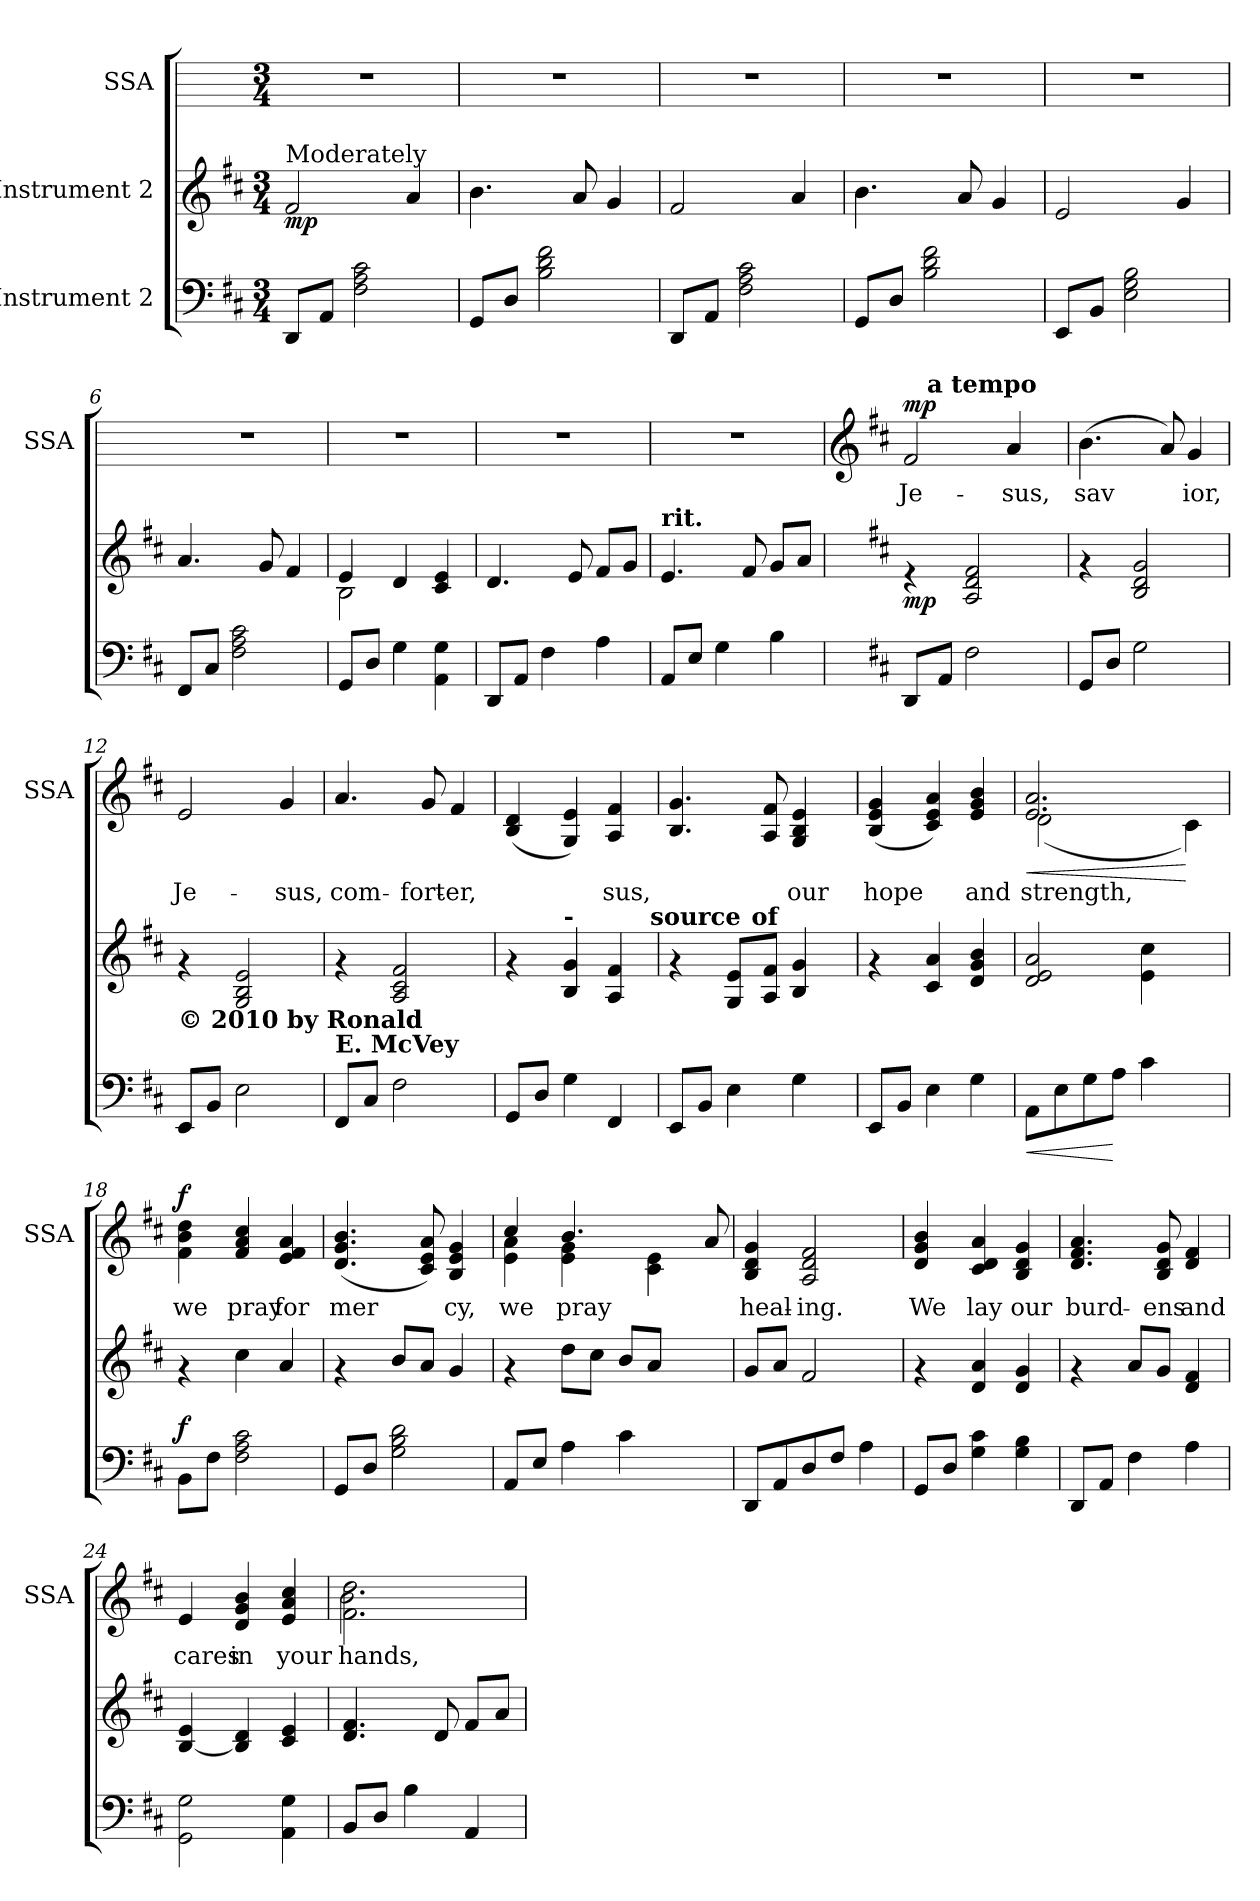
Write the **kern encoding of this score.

**kern	**dynam	**kern	**dynam	**kern	**text	**dynam
*part3	*part3	*part2	*part2	*part1	*part1	*part1
*staff3	*staff3	*staff2	*staff2	*staff1	*staff1	*staff1
*I"Instrument 2	*	*I"Instrument 2	*	*I"SSA	*	*
*	*	*	*	*I'SSA	*	*
!!LO:PB:g=z
*stria5	*	*stria5	*	*stria5	*	*
*clefF4	*	*clefG2	*	*	*	*
*k[f#c#]	*	*k[f#c#]	*	*k[]	*	*
*D:	*	*D:	*	*C:	*	*
*M3/4	*	*M3/4	*	*M3/4	*	*
*MM92	*	*MM92	*	*MM92	*	*
=1	=1	=1	=1	=1	=1	=1
!	!	!LO:TX:a:t=Moderately	!	!	!	!
!	!	!	!LO:DY:b	!	!	!
8DD/L	.	2f#/	mp	2.r	.	.
8AA/J	.	.	.	.	.	.
2A\ 2F#\ 2c#\	.	.	.	.	.	.
.	.	4a/	.	.	.	.
=2	=2	=2	=2	=2	=2	=2
8GG/L	.	4.b\	.	2.r	.	.
8D/J	.	.	.	.	.	.
2f#\ 2B\ 2d\	.	.	.	.	.	.
.	.	8a/	.	.	.	.
.	.	4g/	.	.	.	.
=3	=3	=3	=3	=3	=3	=3
8DD/L	.	2f#/	.	2.r	.	.
8AA/J	.	.	.	.	.	.
2A\ 2F#\ 2c#\	.	.	.	.	.	.
.	.	4a/	.	.	.	.
=4	=4	=4	=4	=4	=4	=4
8GG/L	.	4.b\	.	2.r	.	.
8D/J	.	.	.	.	.	.
2f#\ 2B\ 2d\	.	.	.	.	.	.
.	.	8a/	.	.	.	.
.	.	4g/	.	.	.	.
=5	=5	=5	=5	=5	=5	=5
8EE/L	.	2e/	.	2.r	.	.
8BB/J	.	.	.	.	.	.
2B\ 2G\ 2E\	.	.	.	.	.	.
.	.	4g/	.	.	.	.
!!LO:LB:g=z
=6	=6	=6	=6	=6	=6	=6
8FF#/L	.	4.a/	.	2.r	.	.
8C#/J	.	.	.	.	.	.
2A\ 2F#\ 2c#\	.	.	.	.	.	.
.	.	8g/	.	.	.	.
.	.	4f#/	.	.	.	.
=7	=7	=7	=7	=7	=7	=7
*	*	*^	*	*	*	*
8GG/L	.	4e/	2B\	.	2.r	.	.
8D/J	.	.	.	.	.	.	.
4G\	.	4d/	.	.	.	.	.
4G\ 4AA\	.	4c#/ 4e/	4ryy	.	.	.	.
*	*	*v	*v	*	*	*	*
=8	=8	=8	=8	=8	=8	=8
8DD/L	.	4.d/	.	2.r	.	.
8AA/J	.	.	.	.	.	.
4F#\	.	.	.	.	.	.
.	.	8e/	.	.	.	.
4A\	.	8f#/L	.	.	.	.
.	.	8g/J	.	.	.	.
=9	=9	=9	=9	=9	=9	=9
!	!	!LO:TX:a:B:t=rit.	!	!	!	!
8AA/L	.	4.e/	.	2.r	.	.
8E/J	.	.	.	.	.	.
4G\	.	.	.	.	.	.
.	.	8f#/	.	.	.	.
4B\	.	8g/L	.	.	.	.
.	.	8a/J	.	.	.	.
!!LO:LB:g=z
=10	=10	=10	=10	=10	=10	=10
*	*	*	*	*clefG2	*	*
*	*	*	*	*k[f#c#]	*	*
*	*	*	*	*D:	*	*
!	!	!	!LO:DY:b	!	!LO:LY:b:cj	!LO:DY:a
*	*	*	*	*^	*	*
8DD/L	.	4re	mp	2f#/	16.ryy	Je-	mp
!	!	!	!	!	!LO:TX:a:B:t=a tempo	!	!
.	.	.	.	.	2ryy	.	.
8AA/J	.	.	.	.	.	.	.
2F#\	.	2f#/ 2d/ 2A/	.	.	.	.	.
!	!	!	!	!	!	!LO:LY:b:cj	!
.	.	.	.	4a/	.	-sus,	.
.	.	.	.	.	8ryy	.	.
.	.	.	.	.	32ryy	.	.
=11	=11	=11	=11	=11	=11	=11	=11
!	!	!	!	!	!	!LO:LY:b:cj	!
*	*	*	*	*v	*v	*	*
8GG/L	.	4rf	.	(>4.b\	sav-	.
8D/J	.	.	.	.	.	.
2G\	.	2d/ 2B/ 2g/	.	.	.	.
!	!	!	!	!	!LO:LY:b:cj	!
.	.	.	.	8a/)	--	.
!	!	!	!	!	!LO:LY:b:cj	!
.	.	.	.	4g/	-ior,	.
=12	=12	=12	=12	=12	=12	=12
!	!	!LO:TX:b:B:t=© 2010 by Ronald	!	!	!	!
!	!	!	!	!	!LO:LY:b:cj	!
8EE/L	.	4rf	.	2e/	Je-	.
8BB/J	.	.	.	.	.	.
2E\	.	2e/ 2B/ 2G/	.	.	.	.
!	!	!	!	!	!LO:LY:b:cj	!
.	.	.	.	4g/	-sus,	.
=13	=13	=13	=13	=13	=13	=13
!	!	!LO:TX:b:B:t=E. McVey	!	!	!	!
!	!	!	!	!	!LO:LY:b:cj	!
8FF#/L	.	4rf	.	4.a/	com-	.
8C#/J	.	.	.	.	.	.
2F#\	.	2c#/ 2A/ 2f#/	.	.	.	.
!	!	!	!	!	!LO:LY:b:cj	!
.	.	.	.	8g/	-fort-	.
!	!	!	!	!	!LO:LY:b:cj	!
.	.	.	.	4f#/	-er,	.
!!LO:PB:g=z
=14	=14	=14	=14	=14	=14	=14
!	!	!LO:TX:a:B:t=Je	!	!	!	!
!	!	!	!	!	!LO:LY:b:cj	!
*	*	*^	*	*	*	*
8GG/L	.	4rf	2ryy	.	(<4d/ 4B/	.	.
8D/J	.	.	.	.	.	.	.
!	!	!LO:TX:a:B:t=-	!	!	!	!	!
!	!	!	!	!	!	!LO:LY:b:cj	!
4G\	.	4B/ 4g/	.	.	4G/ 4e/)	.	.
!	!	!	!	!	!	!LO:LY:b:cj	!
4FF#/	.	4f#/ 4A/	8...ryy	.	4f#/ 4A/	sus,	.
!	!	!	!LO:TX:a:B:t=source	!	!	!	!
.	.	.	64ryy	.	.	.	.
=15	=15	=15	=15	=15	=15	=15	=15
!	!	!	!	!	!	!LO:LY:b:cj	!
8EE/L	.	4rf	4ryy	.	4.B/ 4.g/	.	.
8BB/J	.	.	.	.	.	.	.
4E\	.	8G/ 8e/L	16.ryy	.	.	.	.
!	!	!	!LO:TX:a:B:t=of	!	!	!	!
.	.	.	4ryy	.	.	.	.
!	!	!	!	!	!	!LO:LY:b:cj	!
.	.	8A/ 8f#/J	.	.	8f#/ 8A/	.	.
!	!	!	!	!	!	!LO:LY:b:cj	!
4G\	.	4g/ 4B/	.	.	4e/ 4B/ 4G/	our	.
.	.	.	8ryy	.	.	.	.
.	.	.	32ryy	.	.	.	.
=16	=16	=16	=16	=16	=16	=16	=16
!	!	!	!	!	!	!LO:LY:b:cj	!
*	*	*v	*v	*	*	*	*
8EE/L	.	4rf	.	(<4g/ 4e/ 4B/	hope	.
8BB/J	.	.	.	.	.	.
!	!	!	!	!	!LO:LY:b:cj	!
4E\	.	4c#/ 4a/	.	4a/ 4c#/ 4e/)	.	.
!	!	!	!	!	!LO:LY:b:cj	!
4G\	.	4b/ 4g/ 4d/	.	4b/ 4g/ 4e/	and	.
=17	=17	=17	=17	=17	=17	=17
!	!LO:HP:b	!	!	!	!LO:LY:b:cj	!LO:HP:b
*	*	*	*	*^	*	*
8AA\L	<	2a/ 2d/ 2e/	.	2.a/ 2.e/	(<2d\	strength,	<
8E\	.	.	.	.	.	.	.
8G\	.	.	.	.	.	.	.
8A\J	[	.	.	.	.	.	.
4c#\	.	4cc#\ 4e\	.	.	2ryy	.	.
!	!	!	!	!	!	!LO:LY:b:cj	!
4ryy	.	4ryy	.	4c#\)	.	.	[
*	*	*	*	*v	*v	*	*
!!LO:LB:g=z
=18	=18	=18	=18	=18	=18	=18
!	!LO:DY:a	!	!	!	!LO:LY:b:cj	!LO:DY:a
8BB\L	f	4rf	.	4b\ 4f#\ 4dd\	we	f
8F#\J	.	.	.	.	.	.
!	!	!	!	!	!LO:LY:b:cj	!
2c#\ 2F#\ 2A\	.	4cc#\	.	4cc#/ 4a/ 4f#/	pray	.
!	!	!	!	!	!LO:LY:b:cj	!
.	.	4a/	.	4a/ 4e/ 4f#/	for	.
=19	=19	=19	=19	=19	=19	=19
!	!	!	!	!	!LO:LY:b:cj	!
8GG/L	.	4rf	.	(<4.b/ 4.g/ 4.d/	mer-	.
8D/J	.	.	.	.	.	.
2B\ 2G\ 2d\	.	8b/L	.	.	.	.
!	!	!	!	!	!LO:LY:b:cj	!
.	.	8a/J	.	8a/ 8e/ 8c#/)	--	.
!	!	!	!	!	!LO:LY:b:cj	!
.	.	4g/	.	4g/ 4e/ 4B/	-cy,	.
=20	=20	=20	=20	=20	=20	=20
*	*	*	*	*^	*	*
!	!	!	!	!	!	!LO:LY:b:cj	!
8AA/L	.	4rf	.	4cc#/	4a\ 4e\	we	.
8E/J	.	.	.	.	.	.	.
!	!	!	!	!	!	!LO:LY:b:cj	!
4A\	.	8dd\L	.	4.b/	4e\ 4g\	pray	.
.	.	8cc#\J	.	.	.	.	.
4c#\	.	8b/L	.	.	2ryy	.	.
.	.	8a/J	.	4e\ 4c#\	.	.	.
4ryy	.	4ryy	.	.	.	.	.
!	!	!	!	!	!	!LO:LY:b:cj	!
.	.	.	.	8a/	.	.	.
*	*	*	*	*v	*v	*	*
=21	=21	=21	=21	=21	=21	=21
!	!	!	!	!	!LO:LY:b:cj	!
8DD/L	.	8g/L	.	4g/ 4d/ 4B/	heal-	.
8AA/	.	8a/J	.	.	.	.
!	!	!	!	!	!LO:LY:b:cj	!
8D/	.	2f#/	.	2f#/ 2A/ 2d/	-ing.	.
8F#/J	.	.	.	.	.	.
4A\	.	.	.	.	.	.
!!LO:LB:g=z
=22	=22	=22	=22	=22	=22	=22
!	!	!	!	!	!LO:LY:b:cj	!
8GG/L	.	4rf	.	4b/ 4g/ 4d/	We	.
8D/J	.	.	.	.	.	.
!	!	!	!	!	!LO:LY:b:cj	!
4G\ 4c#\	.	4d/ 4a/	.	4a/ 4c#/ 4d/	lay	.
!	!	!	!	!	!LO:LY:b:cj	!
4B\ 4G\	.	4g/ 4d/	.	4g/ 4d/ 4B/	our	.
=23	=23	=23	=23	=23	=23	=23
!	!	!	!	!	!LO:LY:b:cj	!
8DD/L	.	4rf	.	4.a/ 4.f#/ 4.d/	burd-	.
8AA/J	.	.	.	.	.	.
4F#\	.	8a/L	.	.	.	.
!	!	!	!	!	!LO:LY:b:cj	!
.	.	8g/J	.	8g/ 8d/ 8B/	-ens	.
!	!	!	!	!	!LO:LY:b:cj	!
4A\	.	4f#/ 4d/	.	4f#/ 4d/	and	.
=24	=24	=24	=24	=24	=24	=24
!	!	!	!	!	!LO:LY:b:cj	!
2G\ 2GG\	.	[<4B/ 4e/	.	4e/	cares	.
!	!	!	!	!	!LO:LY:b:cj	!
.	.	4B/] 4d/	.	4b/ 4g/ 4d/	in	.
!	!	!	!	!	!LO:LY:b:cj	!
4AA\ 4G\	.	4c#/ 4e/	.	4cc#/ 4a/ 4e/	your	.
=25	=25	=25	=25	=25	=25	=25
*	*	*	*	*^	*	*
!	!	!	!	!	!	!LO:LY:b:cj	!
8BB/L	.	4.f#/ 4.d/	.	2.f#\ 2.dd\	2b\	hands,	.
8D/J	.	.	.	.	.	.	.
4B\	.	.	.	.	.	.	.
.	.	8d/	.	.	.	.	.
4AA/	.	8f#/L	.	.	4ryy	.	.
.	.	8a/J	.	.	.	.	.
*	*	*	*	*v	*v	*	*
=	=	=	=	=	=	=
*-	*-	*-	*-	*-	*-	*-
